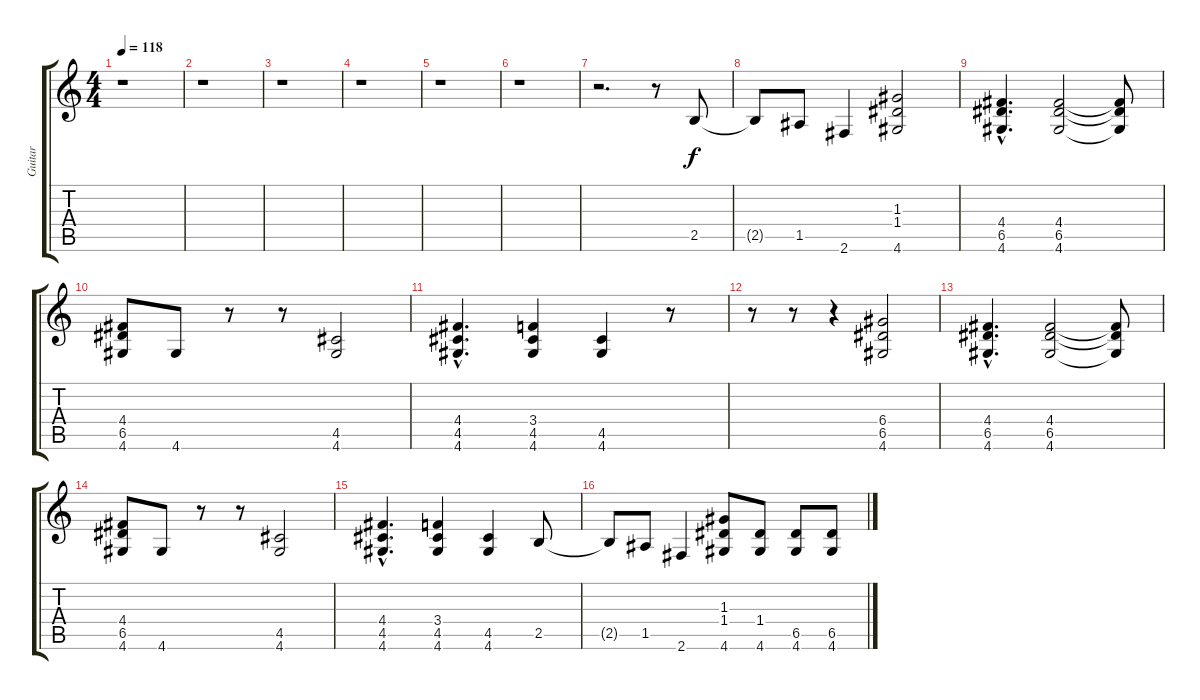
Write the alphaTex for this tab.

\track ("Guitar" "Guitar") {instrument distortionguitar}
\staff {score tabs}
\tuning (E4 B3 G3 D3 A2 E2) {hide}
\ts (4 4)
\tempo 118
\clef g2
\ks c
r.1{dy f} |
r.1 |
r.1 |
r.1 |
r.1 |
r.1 |
r.2{d} r.8 2.5.8 |
2.5{t}.8 1.5.8 2.6.4 (1.3 1.4 4.6).2 |
(4.4{hac} 6.5{hac} 4.6{hac}).4{d} (4.4 6.5 4.6).2 (4.4{t} 6.5{t} 4.6{t}).8 |
(4.4 6.5 4.6).8 4.6.8 r.8 r.8 (4.5 4.6).2 |
(4.4{hac} 4.5{hac} 4.6{hac}).4{d} (3.4 4.5 4.6).4 (4.5 4.6).4 r.8 |
r.8 r.8 r.4 (6.4 6.5 4.6).2 |
(4.4{hac} 6.5{hac} 4.6{hac}).4{d} (4.4 6.5 4.6).2 (4.4{t} 6.5{t} 4.6{t}).8 |
(4.4 6.5 4.6).8 4.6.8 r.8 r.8 (4.5 4.6).2 |
(4.4{hac} 4.5{hac} 4.6{hac}).4{d} (3.4 4.5 4.6).4 (4.5 4.6).4 2.5.8 |
2.5{t}.8 1.5.8 2.6.4 (1.3 1.4 4.6).8 (1.4 4.6).8 (6.5 4.6).8 (6.5 4.6).8
